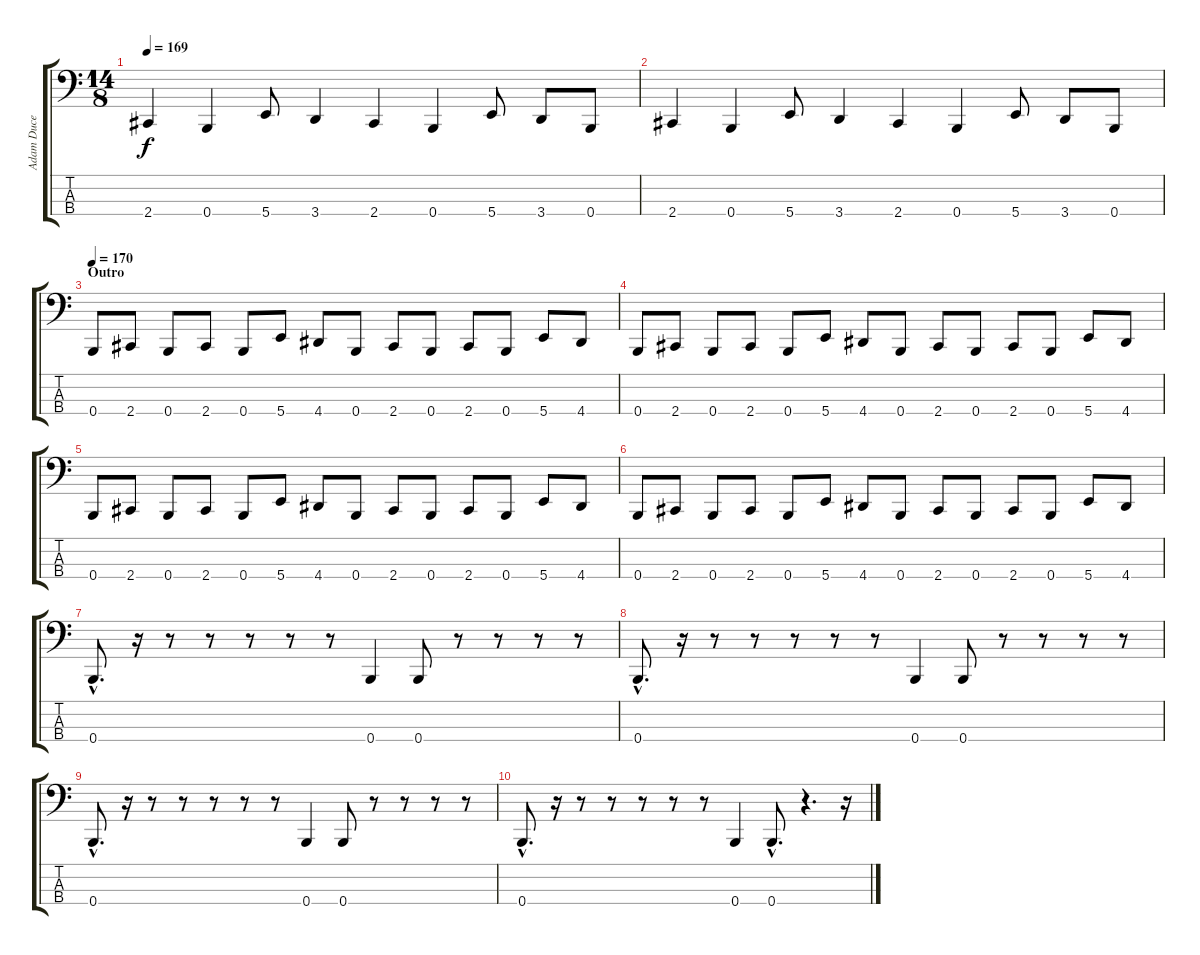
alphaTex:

\track ("Adam Duce" "Adam Duce") {instrument synthbass2}
\staff {score tabs}
\tuning (E2 B1 Gb1 B0) {hide}
\ts (14 8)
\tempo 169
\clef f4
\ks c
2.4.4{dy f} 0.4.4 5.4.8 3.4.4 2.4.4 0.4.4 5.4.8 3.4.8 0.4.8 |
2.4.4 0.4.4 5.4.8 3.4.4 2.4.4 0.4.4 5.4.8 3.4.8 0.4.8 |
\section ("" "Outro")
\tempo 170
0.4.8 2.4.8 0.4.8 2.4.8 0.4.8 5.4.8 4.4.8 0.4.8 2.4.8 0.4.8 2.4.8 0.4.8 5.4.8 4.4.8 |
0.4.8 2.4.8 0.4.8 2.4.8 0.4.8 5.4.8 4.4.8 0.4.8 2.4.8 0.4.8 2.4.8 0.4.8 5.4.8 4.4.8 |
0.4.8 2.4.8 0.4.8 2.4.8 0.4.8 5.4.8 4.4.8 0.4.8 2.4.8 0.4.8 2.4.8 0.4.8 5.4.8 4.4.8 |
0.4.8 2.4.8 0.4.8 2.4.8 0.4.8 5.4.8 4.4.8 0.4.8 2.4.8 0.4.8 2.4.8 0.4.8 5.4.8 4.4.8 |
0.4{hac}.8{d} r.16 r.8 r.8 r.8 r.8 r.8 0.4.4 0.4.8 r.8 r.8 r.8 r.8 |
0.4{hac}.8{d} r.16 r.8 r.8 r.8 r.8 r.8 0.4.4 0.4.8 r.8 r.8 r.8 r.8 |
0.4{hac}.8{d} r.16 r.8 r.8 r.8 r.8 r.8 0.4.4 0.4.8 r.8 r.8 r.8 r.8 |
0.4{hac}.8{d} r.16 r.8 r.8 r.8 r.8 r.8 0.4.4 0.4{hac}.8{d} r.4{d} r.16
